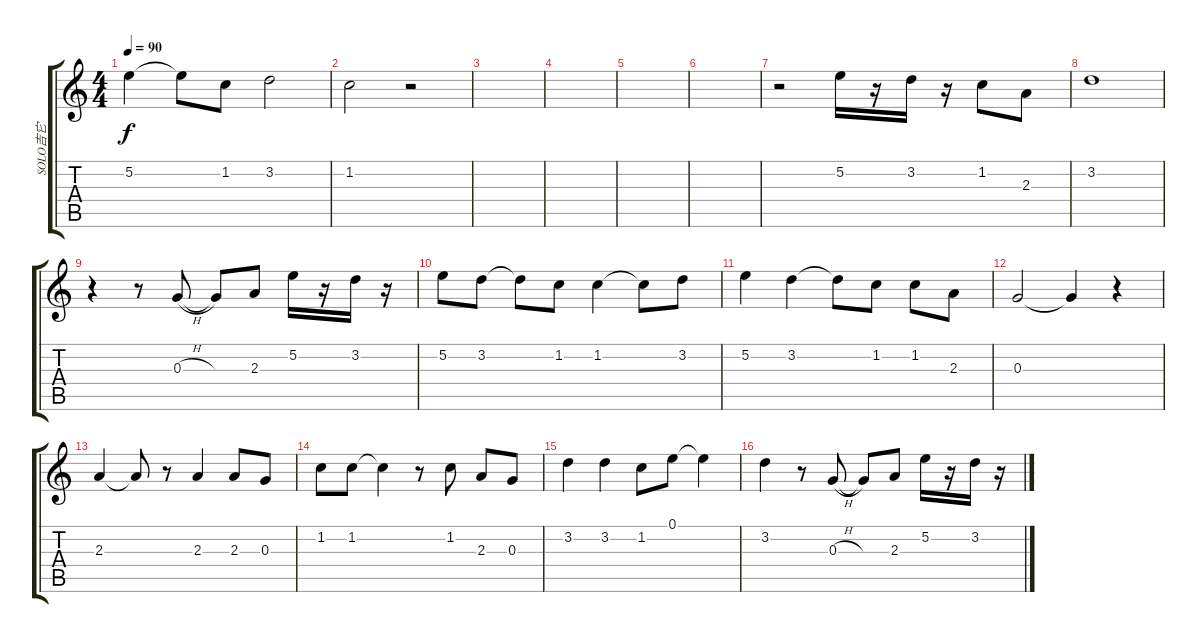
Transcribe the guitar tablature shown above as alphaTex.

\track ("SOLO吉它" "SOLO吉它") {instrument overdrivenguitar}
\staff {score tabs}
\tuning (E4 B3 G3 D3 A2 E2) {hide}
\ts (4 4)
\tempo 90
\clef g2
\ks c
5.2.4{dy f} 5.2{t}.8 1.2.8 3.2.2 |
1.2.2 r.2 |
|
|
|
|
r.2 5.2.16 r.16 3.2.16 r.16 1.2.8 2.3.8 |
3.2.1 |
r.4 r.8 0.3{h}.8 0.3{t}.8 2.3.8 5.2.16 r.16 3.2.16 r.16 |
5.2.8 3.2.8 3.2{t}.8 1.2.8 1.2.4 1.2{t}.8 3.2.8 |
5.2.4 3.2.4 3.2{t}.8 1.2.8 1.2.8 2.3.8 |
0.3.2 0.3{t}.4 r.4 |
2.3.4 2.3{t}.8 r.8 2.3.4 2.3.8 0.3.8 |
1.2.8 1.2.8 1.2{t}.4 r.8 1.2.8 2.3.8 0.3.8 |
3.2.4 3.2.4 1.2.8 0.1.8 0.1{t}.4 |
3.2.4 r.8 0.3{h}.8 0.3{t}.8 2.3.8 5.2.16 r.16 3.2.16 r.16
